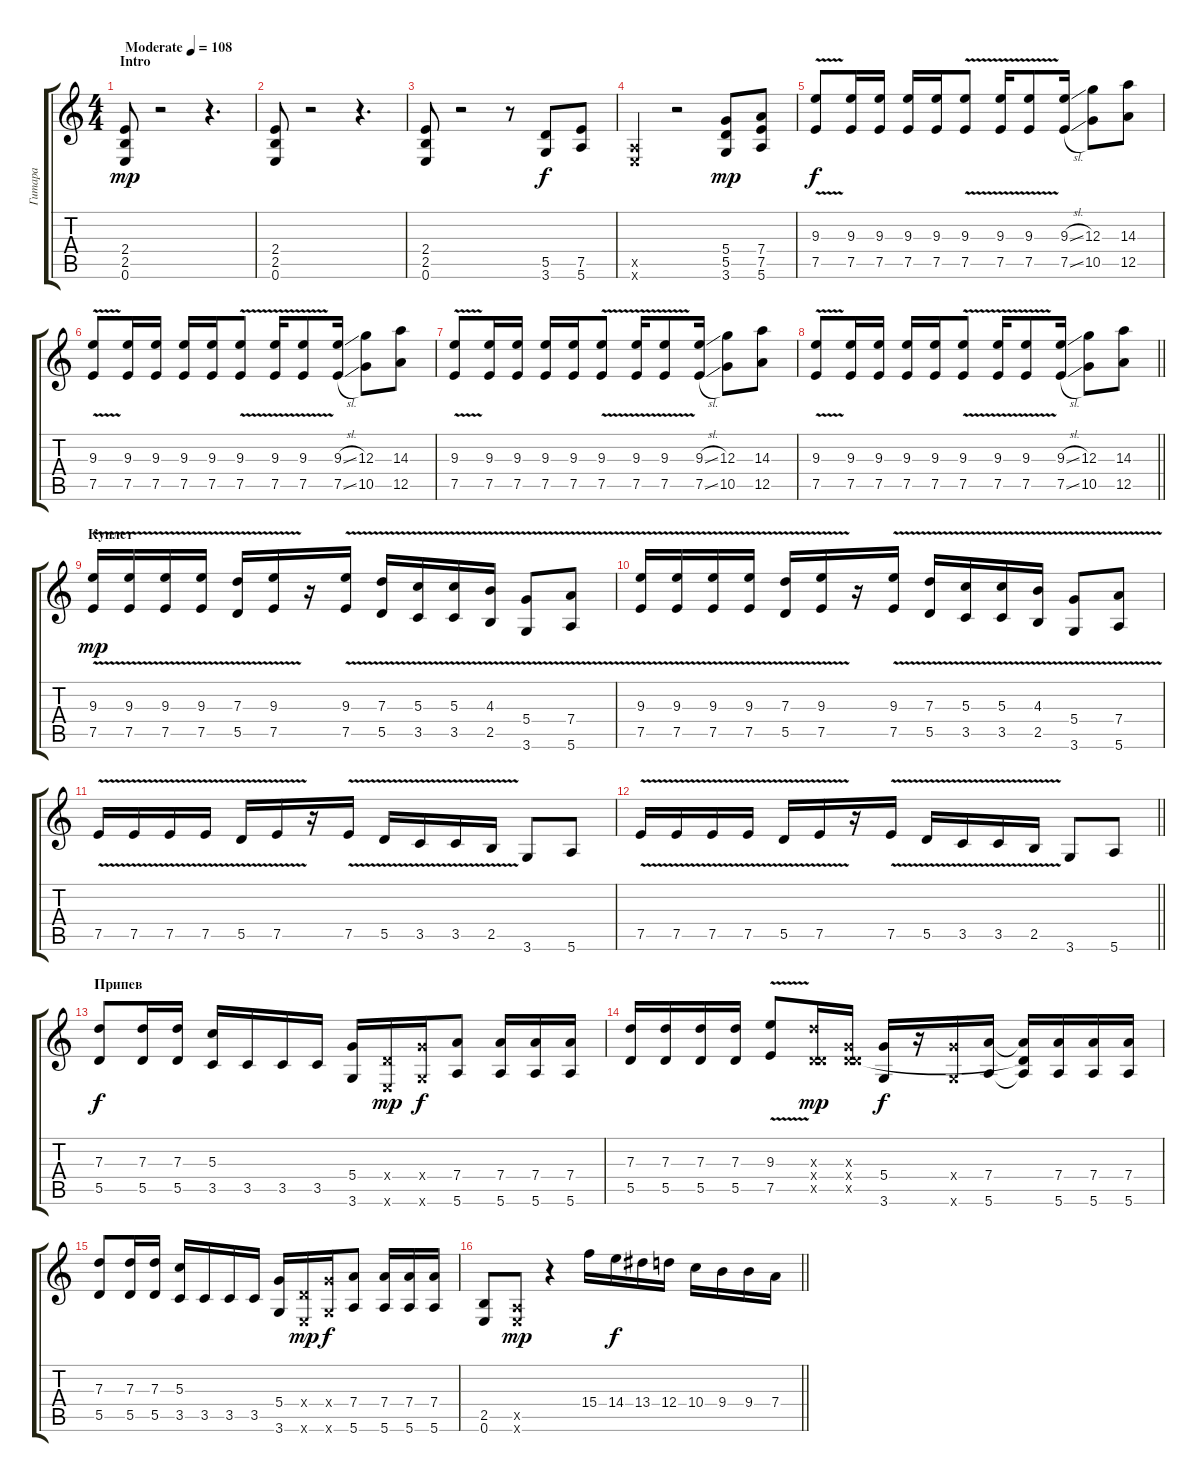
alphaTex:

\track ("Гитара" "Гитара") {instrument overdrivenguitar}
\staff {score tabs}
\tuning (E4 B3 G3 D3 A2 E2) {hide}
\ts (4 4)
\section ("" "Intro")
\tempo (108 "Moderate")
\clef g2
\ks c
(2.4 2.5 0.6).8{dy mp balance 16 instrument overdrivenguitar} r.2 r.4{d} |
(2.4 2.5 0.6).8 r.2 r.4{d} |
(2.4 2.5 0.6).8 r.2 r.8 (5.5 3.6).8{dy f} (7.5 5.6).8 |
(0.5{x} 0.6{x}).4 r.2 (5.4 5.5 3.6).8{dy mp} (7.4 7.5 5.6).8 |
(9.3{v} 7.5{v}).8{dy f volume 12 balance 8} (9.3 7.5).16 (9.3 7.5).16 (9.3 7.5).16 (9.3 7.5).16 (9.3{v} 7.5{v}).8 (9.3{v} 7.5).16 (9.3{v} 7.5{v}).8 (9.3{sl} 7.5{sl}).16 (12.3 10.5).8 (14.3 12.5).8 |
(9.3{v} 7.5{v}).8{volume 12 balance 8} (9.3 7.5).16 (9.3 7.5).16 (9.3 7.5).16 (9.3 7.5).16 (9.3{v} 7.5{v}).8 (9.3{v} 7.5).16 (9.3{v} 7.5{v}).8 (9.3{sl} 7.5{sl}).16 (12.3 10.5).8 (14.3 12.5).8 |
(9.3{v} 7.5{v}).8{volume 12 balance 8} (9.3 7.5).16 (9.3 7.5).16 (9.3 7.5).16 (9.3 7.5).16 (9.3{v} 7.5{v}).8 (9.3{v} 7.5).16 (9.3{v} 7.5{v}).8 (9.3{sl} 7.5{sl}).16 (12.3 10.5).8 (14.3 12.5).8 |
\barLineRight lightlight
(9.3{v} 7.5{v}).8{volume 12 balance 8} (9.3 7.5).16 (9.3 7.5).16 (9.3 7.5).16 (9.3 7.5).16 (9.3{v} 7.5{v}).8 (9.3{v} 7.5).16 (9.3{v} 7.5{v}).8 (9.3{sl} 7.5{sl}).16 (12.3 10.5).8 (14.3 12.5).8 |
\section ("" "Куплет")
(9.3 7.5{v}).16{dy mp} (9.3 7.5{v}).16 (9.3 7.5{v}).16 (9.3 7.5{v}).16 (7.3 5.5{v}).16 (9.3 7.5{v}).16 r.16 (9.3 7.5{v}).16 (7.3 5.5{v}).16 (5.3 3.5{v}).16 (5.3 3.5{v}).16 (4.3 2.5{v}).16 (5.4{v} 3.6).8 (7.4{v} 5.6).8 |
(9.3 7.5{v}).16 (9.3 7.5{v}).16 (9.3 7.5{v}).16 (9.3 7.5{v}).16 (7.3 5.5{v}).16 (9.3 7.5{v}).16 r.16 (9.3 7.5{v}).16 (7.3 5.5{v}).16 (5.3 3.5{v}).16 (5.3 3.5{v}).16 (4.3 2.5{v}).16 (5.4{v} 3.6).8 (7.4{v} 5.6).8 |
7.5{v}.16 7.5{v}.16 7.5{v}.16 7.5{v}.16 5.5{v}.16 7.5{v}.16 r.16 7.5{v}.16 5.5{v}.16 3.5{v}.16 3.5{v}.16 2.5{v}.16 3.6.8 5.6.8 |
\barLineRight lightlight
7.5{v}.16 7.5{v}.16 7.5{v}.16 7.5{v}.16 5.5{v}.16 7.5{v}.16 r.16 7.5{v}.16 5.5{v}.16 3.5{v}.16 3.5{v}.16 2.5{v}.16 3.6.8 5.6.8 |
\section ("" "Припев")
(7.3 5.5).8{dy f} (7.3 5.5).16 (7.3 5.5).16 (5.3 3.5).16 3.5.16 3.5.16 3.5.16 (5.4 3.6).16 (0.4{x} 0.6{x}).16{dy mp} (5.4{x} 3.6{x}).16{dy f} (7.4 5.6).8 (7.4 5.6).16 (7.4 5.6).16 (7.4 5.6).16 |
(7.3 5.5).16 (7.3 5.5).16 (7.3 5.5).16 (7.3 5.5).16 (9.3{v} 7.5{v}).8 (7.3{x} 0.4{x} 5.5{x}).16{dy mp} (0.3{x} 0.4{x} 5.5{x}).16 (5.4 3.6).16{dy f} r.16 (5.4{x} 3.6{x}).16 (7.4 5.6).16 (7.4{t} 5.5{t} 5.6{t}).16 (7.4 5.6).16 (7.4 5.6).16 (7.4 5.6).16 |
(7.3 5.5).8 (7.3 5.5).16 (7.3 5.5).16 (5.3 3.5).16 3.5.16 3.5.16 3.5.16 (5.4 3.6).16 (0.4{x} 0.6{x}).16{dy mp} (5.4{x} 3.6{x}).16{dy f} (7.4 5.6).8 (7.4 5.6).16 (7.4 5.6).16 (7.4 5.6).16 |
\barLineRight lightlight
(2.5 0.6).8 (0.5{x} 0.6{x}).8{dy mp} r.4 15.4.16 14.4.16{dy f} 13.4.16 12.4.16 10.4.16 9.4.16 9.4.16 7.4.16
